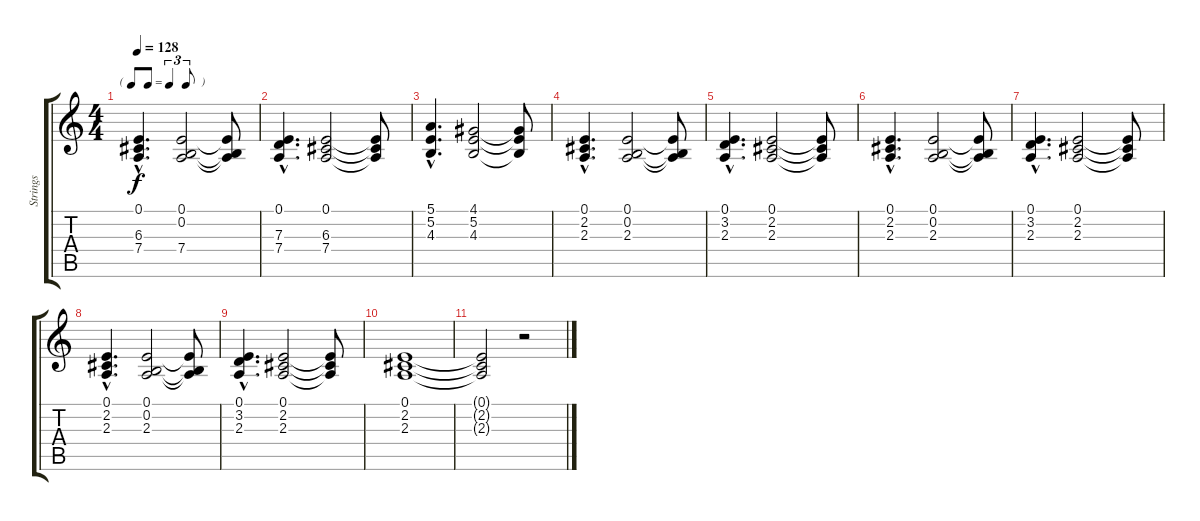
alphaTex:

\track ("Strings" "Strings") {instrument tremolostrings}
\staff {score tabs}
\tuning (E4 B3 G3 D3 A2 E2) {hide}
\ts (4 4)
\tf triplet8th
\tempo 128
\clef g2
\ks c
(0.1{hac} 6.3{hac} 7.4{hac}).4{d dy f} (0.1 0.2 7.4).2 (0.1{t} 0.2{t} 7.4{t}).8 |
(0.1{hac} 7.3{hac} 7.4{hac}).4{d} (0.1 6.3 7.4).2 (0.1{t} 6.3{t} 7.4{t}).8 |
(5.1{hac} 5.2{hac} 4.3{hac}).4{d} (4.1 5.2 4.3).2 (4.1{t} 5.2{t} 4.3{t}).8 |
(0.1{hac} 2.2{hac} 2.3{hac}).4{d} (0.1 0.2 2.3).2 (0.1{t} 0.2{t} 2.3{t}).8 |
(0.1{hac} 3.2{hac} 2.3{hac}).4{d} (0.1 2.2 2.3).2 (0.1{t} 2.2{t} 2.3{t}).8 |
(0.1{hac} 2.2{hac} 2.3{hac}).4{d} (0.1 0.2 2.3).2 (0.1{t} 0.2{t} 2.3{t}).8 |
(0.1{hac} 3.2{hac} 2.3{hac}).4{d} (0.1 2.2 2.3).2 (0.1{t} 2.2{t} 2.3{t}).8 |
(0.1{hac} 2.2{hac} 2.3{hac}).4{d} (0.1 0.2 2.3).2 (0.1{t} 0.2{t} 2.3{t}).8 |
(0.1{hac} 3.2{hac} 2.3{hac}).4{d} (0.1 2.2 2.3).2 (0.1{t} 2.2{t} 2.3{t}).8 |
(0.1 2.2 2.3).1 |
(0.1{t} 2.2{t} 2.3{t}).2 r.2
